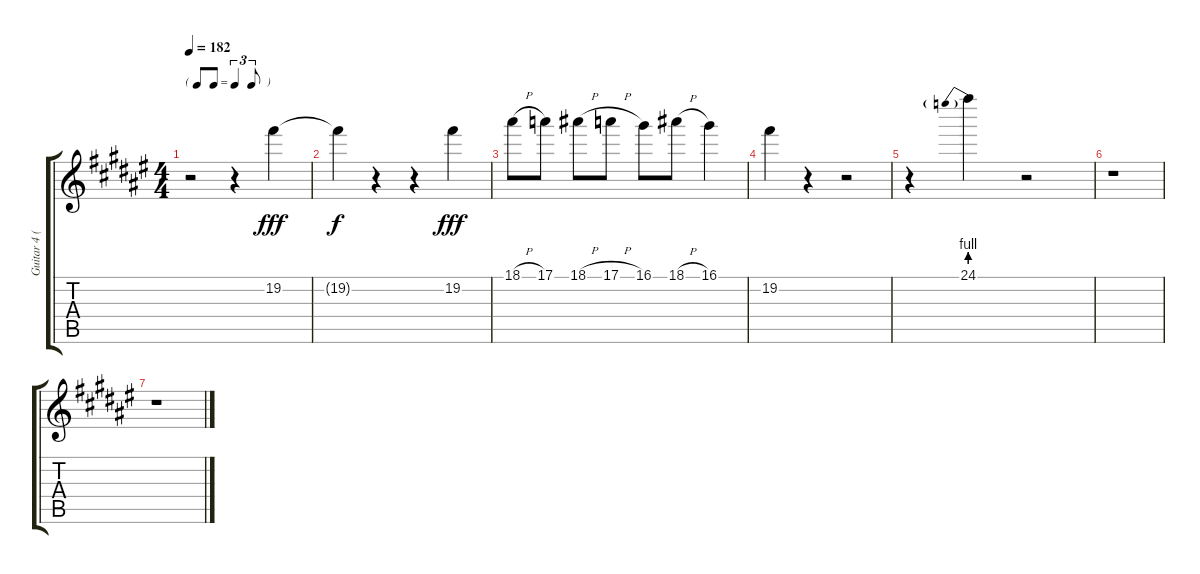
\track ("Guitar 4 (clarinette)" "Guitar 4 (") {instrument distortionguitar}
\staff {score tabs}
\tuning (E4 B3 G3 D3 A2 E2) {hide}
\ts (4 4)
\tf triplet8th
\tempo 182
\clef g2
\ks f#
r.2{dy f} r.4 19.2.4{dy fff} |
19.2{t}.4{dy f} r.4 r.4 19.2.4{dy fff} |
18.1{h}.8 17.1.8 18.1{h}.8 17.1{h}.8 16.1.8 18.1{h}.8 16.1.4 |
19.2.4 r.4 r.2 |
r.4 24.1{be (prebend 0 4 60 4)}.4 r.2 |
r.1 |
r.1
